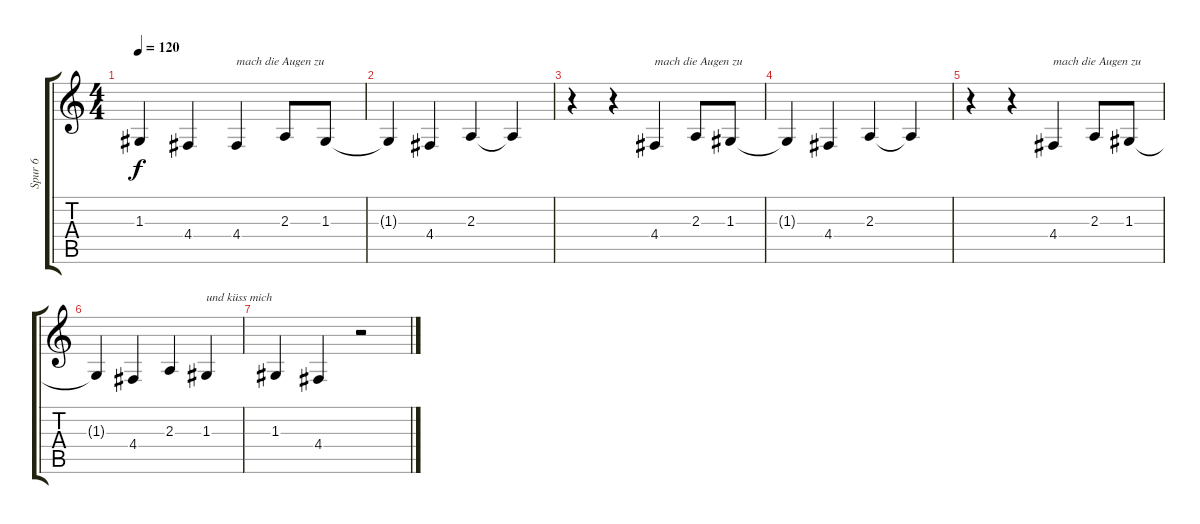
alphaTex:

\track ("Spur 6" "Spur 6") {instrument bassoon}
\staff {score tabs}
\tuning (E4 B3 G3 D3 A2 E2) {hide}
\ts (4 4)
\tempo 120
\clef g2
\ks c
1.3.4{dy f volume 3} 4.4.4 4.4.4{txt "mach die Augen zu"} 2.3.8 1.3.8 |
1.3{t}.4 4.4.4 2.3.4 2.3{t}.4 |
r.4 r.4 4.4.4{txt "mach die Augen zu"} 2.3.8 1.3.8 |
1.3{t}.4 4.4.4 2.3.4 2.3{t}.4 |
r.4 r.4 4.4.4{txt "mach die Augen zu" volume 0} 2.3.8 1.3.8 |
1.3{t}.4 4.4.4 2.3.4 1.3.4{txt "und küss mich"} |
1.3.4 4.4.4 r.2
